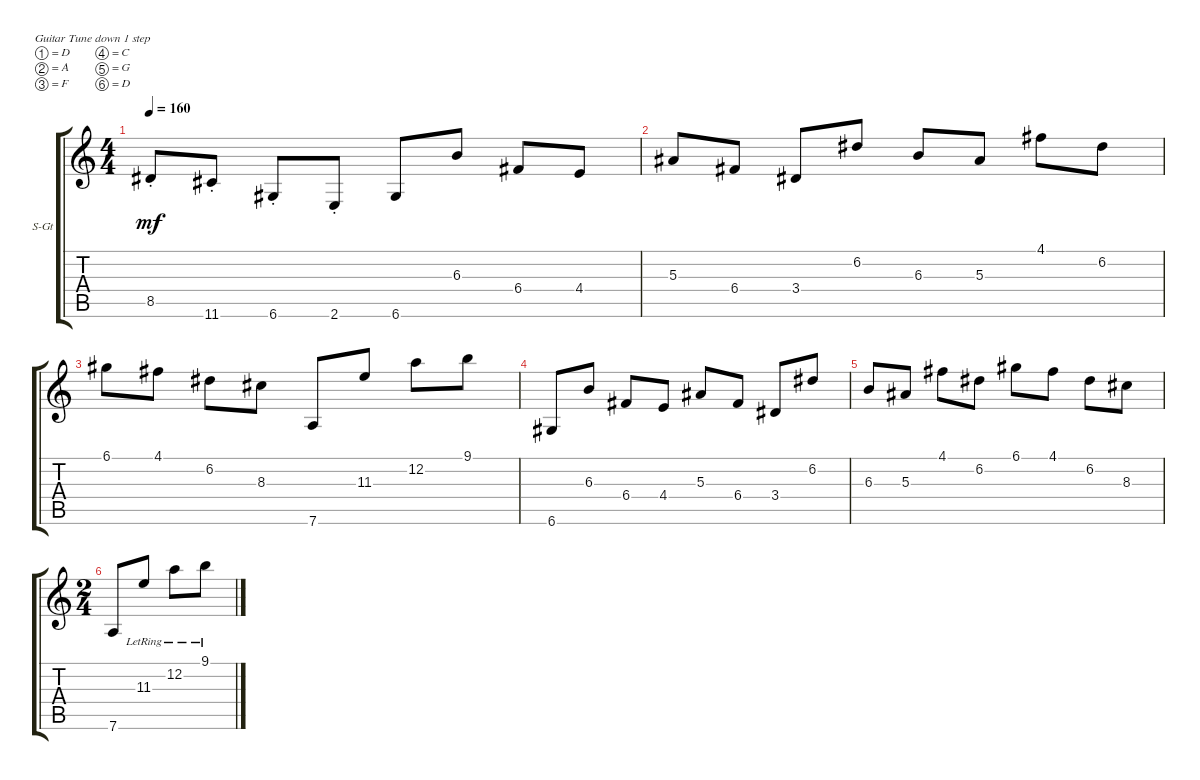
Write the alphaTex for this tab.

\defaultSystemsLayout 4
\bracketExtendMode groupsimilarinstruments
\firstSystemTrackNameOrientation horizontal
\otherSystemsTrackNameOrientation horizontal
\track ("Steel Guitar" "S-Gt") {instrument electricguitarjazz}
\staff {score tabs}
\tuning (D4 A3 F3 C3 G2 D2)
\ts (4 4)
\tempo 160
\clef g2
\ks c
8.5{st}.8{dy mf} 11.6{st}.8 6.6{st}.8 2.6{st}.8 6.6.8 6.3.8 6.4.8 4.4.8 |
5.3.8 6.4.8 3.4.8 6.2.8 6.3.8 5.3.8 4.1.8 6.2.8 |
6.1.8 4.1.8 6.2.8 8.3.8 7.6.8 11.3.8 12.2.8 9.1.8 |
6.6.8 6.3.8 6.4.8 4.4.8 5.3.8 6.4.8 3.4.8 6.2.8 |
6.3.8 5.3.8 4.1.8 6.2.8 6.1.8 4.1.8 6.2.8 8.3.8 |
\ts (2 4)
7.6.8 11.3{lr}.8 12.2{lr}.8 9.1{lr}.8
